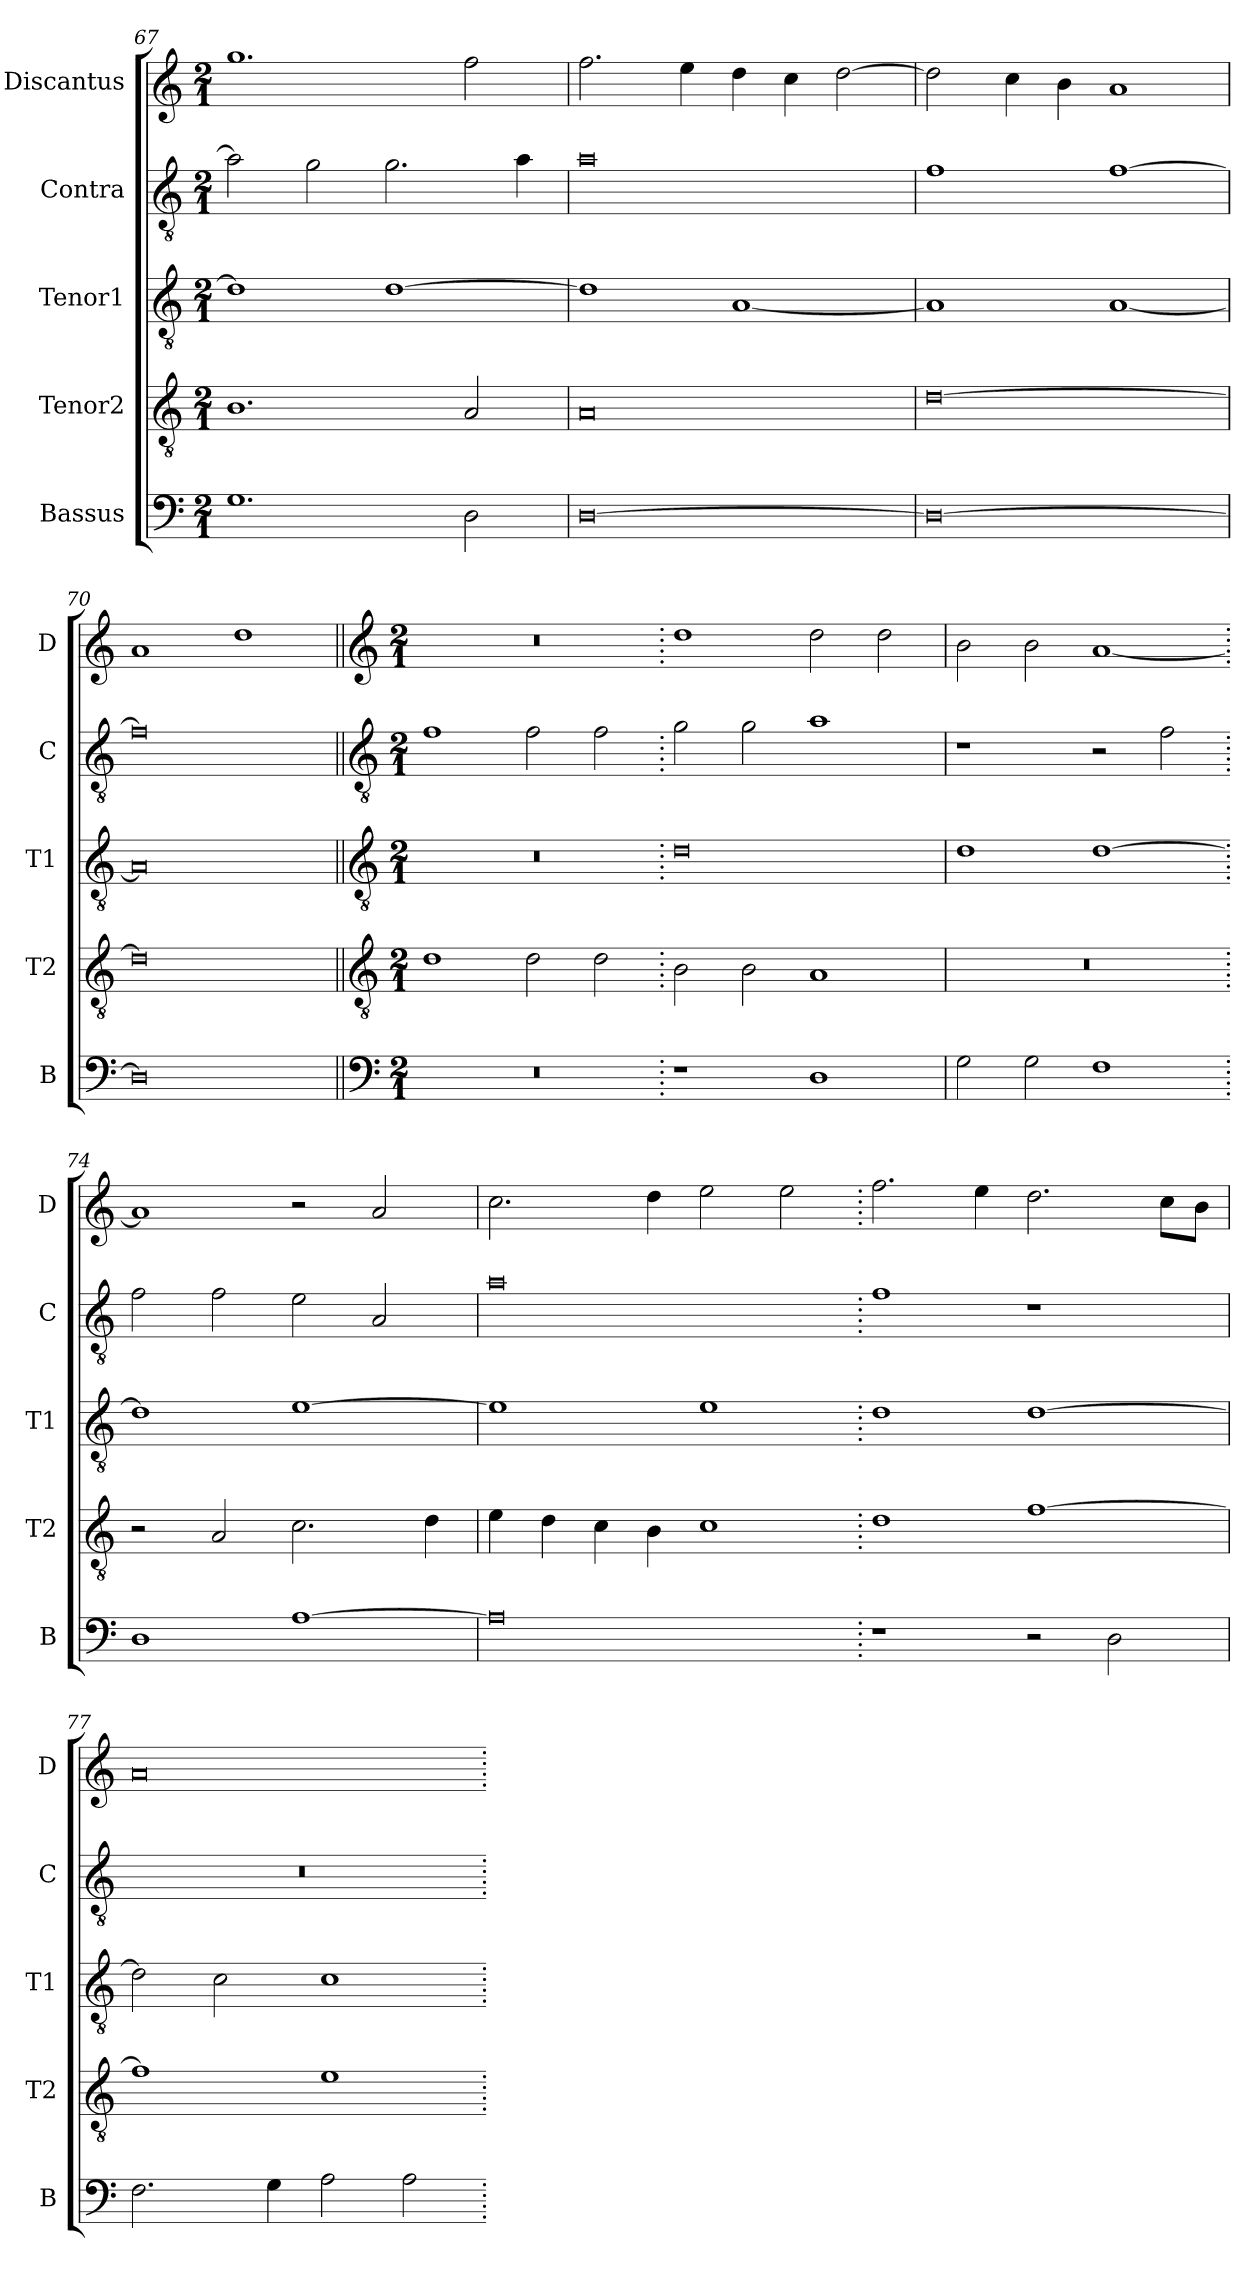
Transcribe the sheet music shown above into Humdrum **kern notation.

**kern	**kern	**kern	**kern	**kern
*part5	*part4	*part3	*part2	*part1
*staff5	*staff4	*staff3	*staff2	*staff1
*I"Bassus	*I"Tenor2	*I"Tenor1	*I"Contra	*I"Discantus
*I'B	*I'T2	*I'T1	*I'C	*I'D
*clefF4	*clefGv2	*clefGv2	*clefGv2	*clefG2
*k[]	*k[]	*k[]	*k[]	*k[]
*M2/1	*M2/1	*M2/1	*M2/1	*M2/1
=67	=67	=67	=67	=67
1.G	1.B	1d]	2a\]	1.gg
.	.	.	2g\	.
.	.	[1d	2.g\	.
2D\	2A/	.	.	2ff\
.	.	.	4a\	.
=68	=68	=68	=68	=68
[0D	0A	1d]	0a	2.ff\
.	.	.	.	4ee\
.	.	[1A	.	4dd\
.	.	.	.	4cc\
.	.	.	.	[2dd\
=69	=69	=69	=69	=69
0D_	[0d	1A]	1f	2dd\]
.	.	.	.	4cc\
.	.	.	.	4b\
.	.	[1A	[1f	1a
=70	=70	=70	=70	=70
0D]	0d]	0A]	0f]	1a
.	.	.	.	1dd
!!LO:LB:g=z
=71||	=71||	=71||	=71||	=71||
*clefF4	*clefGv2	*clefGv2	*clefGv2	*clefG2
*k[]	*k[]	*k[]	*k[]	*k[]
*M2/1	*M2/1	*M2/1	*M2/1	*M2/1
0r	1d	0r	1f	0r
.	2d\	.	2f\	.
.	2d\	.	2f\	.
=72.	=72.	=72.	=72.	=72.
1r	2B\	0d	2g\	1dd
.	2B\	.	2g\	.
1D	1A	.	1a	2dd\
.	.	.	.	2dd\
=73	=73	=73	=73	=73
2G\	0r	1d	1r	2b\
2G\	.	.	.	2b\
1F	.	[1d	2r	[1a
.	.	.	2f\	.
=74.	=74.	=74.	=74.	=74.
1D	2r	1d]	2f\	1a]
.	2A/	.	2f\	.
[1A	2.c\	[1e	2e\	2r
.	.	.	2A/	2a/
.	4d\	.	.	.
=75	=75	=75	=75	=75
0A]	4e\	1e]	0a	2.cc\
.	4d\	.	.	.
.	4c\	.	.	.
.	4B\	.	.	4dd\
.	1c	1e	.	2ee\
.	.	.	.	2ee\
=76.	=76.	=76.	=76.	=76.
1r	1d	1d	1f	2.ff\
.	.	.	.	4ee\
2r	[1f	[1d	1r	2.dd\
2D\	.	.	.	.
.	.	.	.	8cc\L
.	.	.	.	8b\J
=77	=77	=77	=77	=77
2.F\	1f]	2d\]	0r	0a
.	.	2c\	.	.
4G\	.	.	.	.
2A\	1e	1c	.	.
2A\	.	.	.	.
=.	=.	=.	=.	=.
*-	*-	*-	*-	*-
